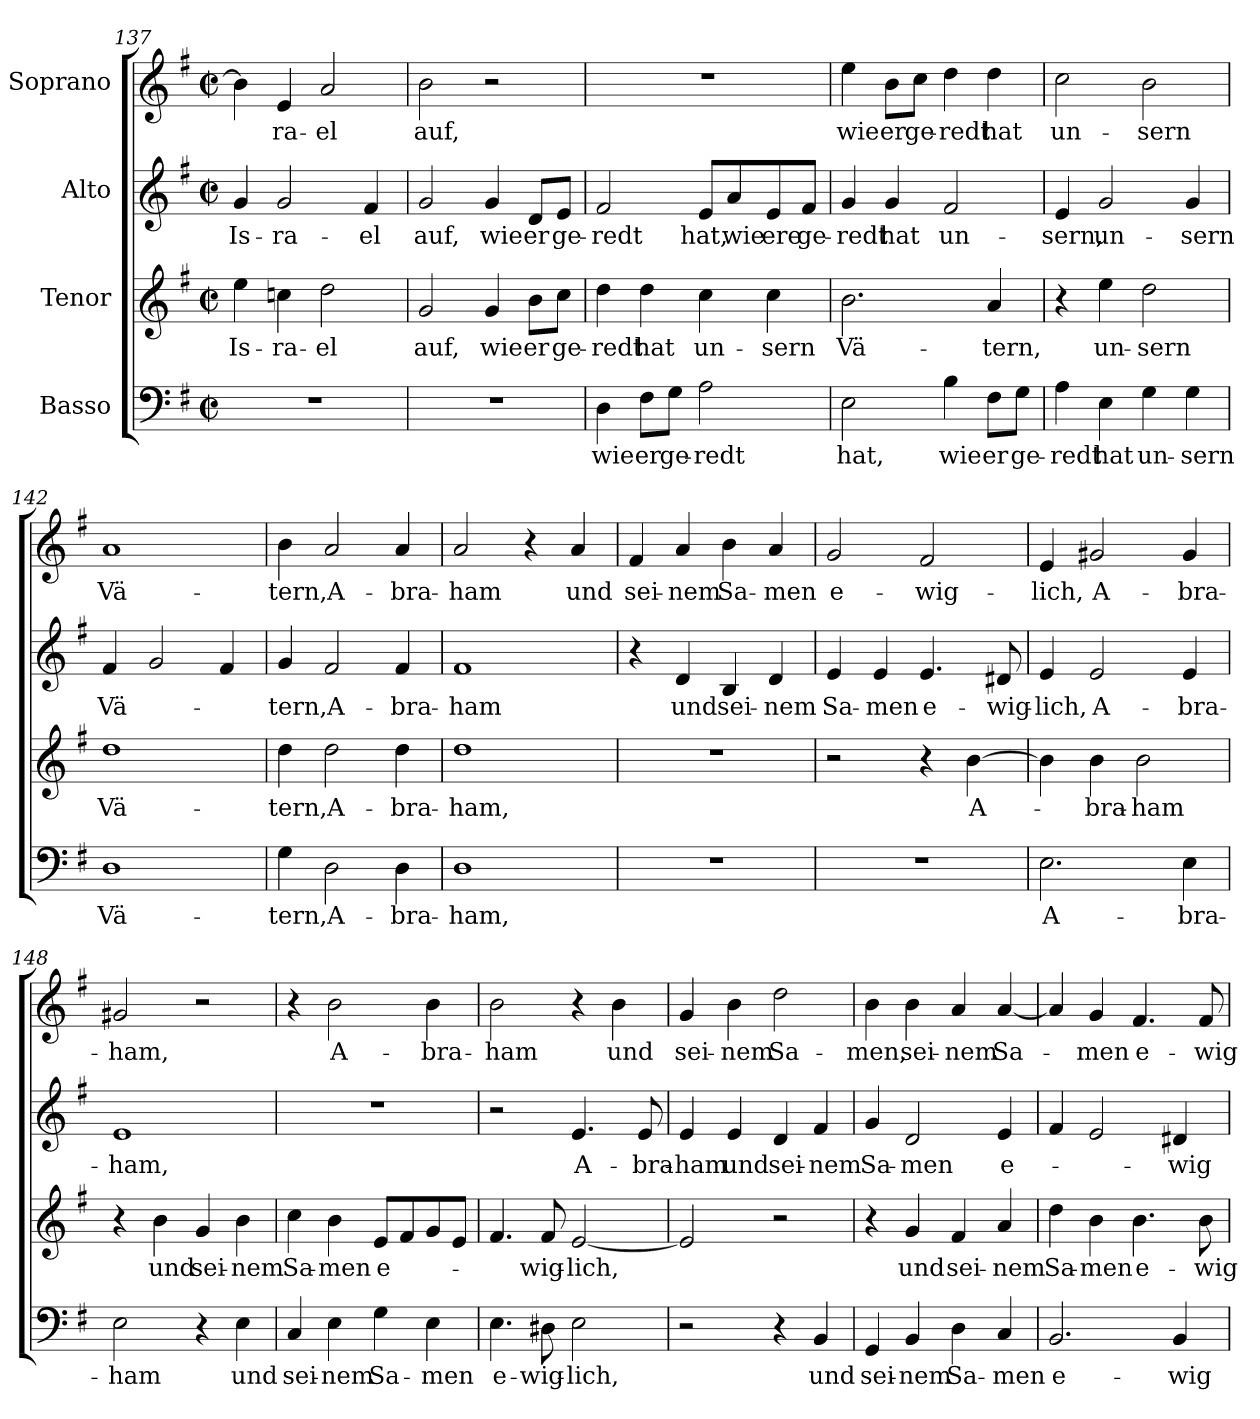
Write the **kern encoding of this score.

**kern	**text	**kern	**text	**kern	**text	**kern	**text
*part4	*part4	*part3	*part3	*part2	*part2	*part1	*part1
*staff4	*staff4	*staff3	*staff3	*staff2	*staff2	*staff1	*staff1
*I"Basso	*	*I"Tenor	*	*I"Alto	*	*I"Soprano	*
*clefF4	*	*clefG2	*	*clefG2	*	*clefG2	*
*	*	*ITrd7c12	*	*	*	*	*
*k[f#]	*	*k[f#]	*	*k[f#]	*	*k[f#]	*
*G:	*	*G:	*	*G:	*	*G:	*
*M2/2	*	*M2/2	*	*M2/2	*	*M2/2	*
*met(c|)	*	*met(c|)	*	*met(c|)	*	*met(c|)	*
=137	=137	=137	=137	=137	=137	=137	=137
!	!	!	!LO:LY:b	!	!LO:LY:b	!	!
1r	.	4e\	Is-	4g/	Is-	4b\]	.
!	!	!	!LO:LY:b	!	!LO:LY:b	!	!LO:LY:b
.	.	4cn\	-ra-	2g/	-ra-	4e/	-ra-
!	!	!	!LO:LY:b	!	!	!	!LO:LY:b
.	.	2d\	-el	.	.	2a/	-el
!	!	!	!	!	!LO:LY:b	!	!
.	.	.	.	4f#/	-el	.	.
=138	=138	=138	=138	=138	=138	=138	=138
!	!	!	!LO:LY:b	!	!LO:LY:b	!	!LO:LY:b
1r	.	2G/	auf,	2g/	auf,	2b\	auf,
!	!	!	!LO:LY:b	!	!LO:LY:b	!	!
.	.	4G/	wie	4g/	wie	2r	.
!	!	!	!LO:LY:b	!	!LO:LY:b	!	!
.	.	8B\L	er	8d/L	er	.	.
!	!	!	!LO:LY:b	!	!LO:LY:b	!	!
.	.	8c\J	ge-	8e/J	ge-	.	.
!!LO:PB:g=z
=139	=139	=139	=139	=139	=139	=139	=139
!	!LO:LY:b	!	!LO:LY:b	!	!LO:LY:b	!	!
4D\	wie	4d\	-redt	2f#/	-redt	1r	.
!	!LO:LY:b	!	!LO:LY:b	!	!	!	!
8F#\L	er	4d\	hat	.	.	.	.
!	!LO:LY:b	!	!	!	!	!	!
8G\J	ge-	.	.	.	.	.	.
!	!LO:LY:b	!	!LO:LY:b	!	!LO:LY:b	!	!
2A\	-redt	4c\	un-	8e/L	hat,	.	.
!	!	!	!	!	!LO:LY:b	!	!
.	.	.	.	8a/	wie	.	.
!	!	!	!LO:LY:b	!	!LO:LY:b	!	!
.	.	4c\	-sern	8e/	ere	.	.
!	!	!	!	!	!LO:LY:b	!	!
.	.	.	.	8f#/J	ge-	.	.
=140	=140	=140	=140	=140	=140	=140	=140
!	!LO:LY:b	!	!LO:LY:b	!	!LO:LY:b	!	!LO:LY:b
2E\	hat,	2.B\	Vä-	4g/	-redt	4ee\	wie
!	!	!	!	!	!LO:LY:b	!	!LO:LY:b
.	.	.	.	4g/	hat	8b\L	er
!	!	!	!	!	!	!	!LO:LY:b
.	.	.	.	.	.	8cc\J	ge-
!	!LO:LY:b	!	!	!	!LO:LY:b	!	!LO:LY:b
4B\	wie	.	.	2f#/	un-	4dd\	-redt
!	!LO:LY:b	!	!LO:LY:b	!	!	!	!LO:LY:b
8F#\L	er	4A/	-tern,	.	.	4dd\	hat
!	!LO:LY:b	!	!	!	!	!	!
8G\J	ge-	.	.	.	.	.	.
=141	=141	=141	=141	=141	=141	=141	=141
!	!LO:LY:b	!	!	!	!LO:LY:b	!	!LO:LY:b
4A\	-redt	4r	.	4e/	-sern,	2cc\	un-
!	!LO:LY:b	!	!LO:LY:b	!	!LO:LY:b	!	!
4E\	hat	4e\	un-	2g/	un-	.	.
!	!LO:LY:b	!	!LO:LY:b	!	!	!	!LO:LY:b
4G\	un-	2d\	-sern	.	.	2b\	-sern
!	!LO:LY:b	!	!	!	!LO:LY:b	!	!
4G\	-sern	.	.	4g/	-sern	.	.
=142	=142	=142	=142	=142	=142	=142	=142
!	!LO:LY:b	!	!LO:LY:b	!	!LO:LY:b	!	!LO:LY:b
1D	Vä-	1d	Vä-	4f#/	Vä-	1a	Vä-
.	.	.	.	2g/	.	.	.
.	.	.	.	4f#/	.	.	.
=143	=143	=143	=143	=143	=143	=143	=143
!	!LO:LY:b	!	!LO:LY:b	!	!LO:LY:b	!	!LO:LY:b
4G\	-tern,	4d\	-tern,	4g/	-tern,	4b\	-tern,
!	!LO:LY:b	!	!LO:LY:b	!	!LO:LY:b	!	!LO:LY:b
2D\	A-	2d\	A-	2f#/	A-	2a/	A-
!	!LO:LY:b	!	!LO:LY:b	!	!LO:LY:b	!	!LO:LY:b
4D\	-bra-	4d\	-bra-	4f#/	-bra-	4a/	-bra-
!!LO:LB:g=z
=144	=144	=144	=144	=144	=144	=144	=144
!	!LO:LY:b	!	!LO:LY:b	!	!LO:LY:b	!	!LO:LY:b
1D	-ham,	1d	-ham,	1f#	-ham	2a/	-ham
.	.	.	.	.	.	4r	.
!	!	!	!	!	!	!	!LO:LY:b
.	.	.	.	.	.	4a/	und
=145	=145	=145	=145	=145	=145	=145	=145
!	!	!	!	!	!	!	!LO:LY:b
1r	.	1r	.	4r	.	4f#/	sei-
!	!	!	!	!	!LO:LY:b	!	!LO:LY:b
.	.	.	.	4d/	und	4a/	-nem
!	!	!	!	!	!LO:LY:b	!	!LO:LY:b
.	.	.	.	4B/	sei-	4b\	Sa-
!	!	!	!	!	!LO:LY:b	!	!LO:LY:b
.	.	.	.	4d/	-nem	4a/	-men
=146	=146	=146	=146	=146	=146	=146	=146
!	!	!	!	!	!LO:LY:b	!	!LO:LY:b
1r	.	2r	.	4e/	Sa-	2g/	e-
!	!	!	!	!	!LO:LY:b	!	!
.	.	.	.	4e/	-men	.	.
!	!	!	!	!	!LO:LY:b	!	!LO:LY:b
.	.	4r	.	4.e/	e-	2f#/	-wig-
!	!	!	!LO:LY:b	!	!	!	!
.	.	[4B\	A-	.	.	.	.
!	!	!	!	!	!LO:LY:b	!	!
.	.	.	.	8d#X/	-wig-	.	.
=147	=147	=147	=147	=147	=147	=147	=147
!	!LO:LY:b	!	!	!	!LO:LY:b	!	!LO:LY:b
2.E\	A-	4B\]	.	4e/	-lich,	4e/	-lich,
!	!	!	!LO:LY:b	!	!LO:LY:b	!	!LO:LY:b
.	.	4B\	-bra-	2e/	A-	2g#X/	A-
!	!	!	!LO:LY:b	!	!	!	!
.	.	2B\	-ham	.	.	.	.
!	!LO:LY:b	!	!	!	!LO:LY:b	!	!LO:LY:b
4E\	-bra-	.	.	4e/	-bra-	4g#/	-bra-
=148	=148	=148	=148	=148	=148	=148	=148
!	!LO:LY:b	!	!	!	!LO:LY:b	!	!LO:LY:b
2E\	-ham	4r	.	1e	-ham,	2g#X/	-ham,
!	!	!	!LO:LY:b	!	!	!	!
.	.	4B\	und	.	.	.	.
!	!	!	!LO:LY:b	!	!	!	!
4r	.	4G/	sei-	.	.	2r	.
!	!LO:LY:b	!	!LO:LY:b	!	!	!	!
4E\	und	4B\	-nem	.	.	.	.
!!LO:PB:g=z
=149	=149	=149	=149	=149	=149	=149	=149
!	!LO:LY:b	!	!LO:LY:b	!	!	!	!
4C/	sei-	4c\	Sa-	1r	.	4r	.
!	!LO:LY:b	!	!LO:LY:b	!	!	!	!LO:LY:b
4E\	-nem	4B\	-men	.	.	2b\	A-
!	!LO:LY:b	!	!LO:LY:b	!	!	!	!
4G\	Sa-	8E/L	e-	.	.	.	.
.	.	8F#/	.	.	.	.	.
!	!LO:LY:b	!	!	!	!	!	!LO:LY:b
4E\	-men	8G/	.	.	.	4b\	-bra-
.	.	8E/J	.	.	.	.	.
=150	=150	=150	=150	=150	=150	=150	=150
!	!LO:LY:b	!	!	!	!	!	!LO:LY:b
4.E\	e-	4.F#/	.	2r	.	2b\	-ham
!	!LO:LY:b	!	!LO:LY:b	!	!	!	!
8D#X\	-wig-	8F#/	-wig-	.	.	.	.
!	!LO:LY:b	!	!LO:LY:b	!	!LO:LY:b	!	!
2E\	-lich,	[2E/	-lich,	4.e/	A-	4r	.
!	!	!	!	!	!	!	!LO:LY:b
.	.	.	.	.	.	4b\	und
!	!	!	!	!	!LO:LY:b	!	!
.	.	.	.	8e/	-bra-	.	.
=151	=151	=151	=151	=151	=151	=151	=151
!	!	!	!	!	!LO:LY:b	!	!LO:LY:b
2r	.	2E/]	.	4e/	-ham	4g/	sei-
!	!	!	!	!	!LO:LY:b	!	!LO:LY:b
.	.	.	.	4e/	und	4b\	-nem
!	!	!	!	!	!LO:LY:b	!	!LO:LY:b
4r	.	2r	.	4d/	sei-	2dd\	Sa-
!	!LO:LY:b	!	!	!	!LO:LY:b	!	!
4BB/	und	.	.	4f#/	-nem	.	.
=152	=152	=152	=152	=152	=152	=152	=152
!	!LO:LY:b	!	!	!	!LO:LY:b	!	!LO:LY:b
4GG/	sei-	4r	.	4g/	Sa-	4b\	-men,
!	!LO:LY:b	!	!LO:LY:b	!	!LO:LY:b	!	!LO:LY:b
4BB/	-nem	4G/	und	2d/	-men	4b\	sei-
!	!LO:LY:b	!	!LO:LY:b	!	!	!	!LO:LY:b
4D\	Sa-	4F#/	sei-	.	.	4a/	-nem
!	!LO:LY:b	!	!LO:LY:b	!	!LO:LY:b	!	!LO:LY:b
4C/	-men	4A/	-nem	4e/	e-	[4a/	Sa-
=153	=153	=153	=153	=153	=153	=153	=153
!	!LO:LY:b	!	!LO:LY:b	!	!	!	!
2.BB/	e-	4d\	Sa-	4f#/	.	4a/]	.
!	!	!	!LO:LY:b	!	!	!	!LO:LY:b
.	.	4B\	-men	2e/	.	4g/	-men
!	!	!	!LO:LY:b	!	!	!	!LO:LY:b
.	.	4.B\	e-	.	.	4.f#/	e-
!	!LO:LY:b	!	!	!	!LO:LY:b	!	!
4BB/	-wig-	.	.	4d#X/	-wig-	.	.
!	!	!	!LO:LY:b	!	!	!	!LO:LY:b
.	.	8B\	-wig-	.	.	8f#/	-wig-
=	=	=	=	=	=	=	=
*-	*-	*-	*-	*-	*-	*-	*-
